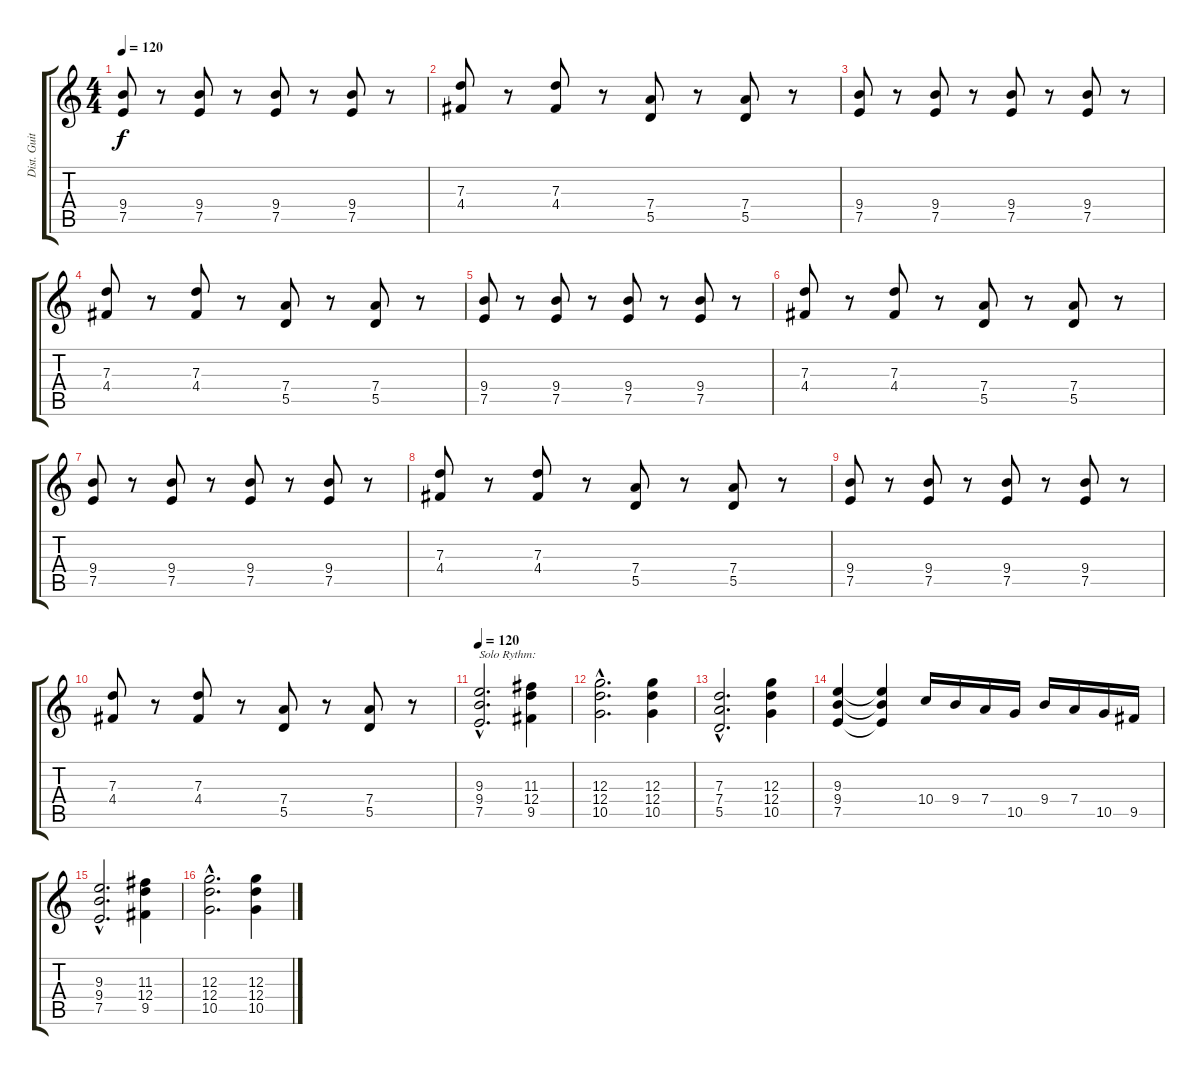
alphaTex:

\track ("Dist. Guitar 2" "Dist. Guit") {instrument distortionguitar}
\staff {score tabs}
\tuning (E4 B3 G3 D3 A2 E2) {hide}
\ts (4 4)
\tempo 120
\clef g2
\ks c
(9.4 7.5).8{dy f} r.8 (9.4 7.5).8 r.8 (9.4 7.5).8 r.8 (9.4 7.5).8 r.8 |
(7.3 4.4).8 r.8 (7.3 4.4).8 r.8 (7.4 5.5).8 r.8 (7.4 5.5).8 r.8 |
(9.4 7.5).8 r.8 (9.4 7.5).8 r.8 (9.4 7.5).8 r.8 (9.4 7.5).8 r.8 |
(7.3 4.4).8 r.8 (7.3 4.4).8 r.8 (7.4 5.5).8 r.8 (7.4 5.5).8 r.8 |
(9.4 7.5).8 r.8 (9.4 7.5).8 r.8 (9.4 7.5).8 r.8 (9.4 7.5).8 r.8 |
(7.3 4.4).8 r.8 (7.3 4.4).8 r.8 (7.4 5.5).8 r.8 (7.4 5.5).8 r.8 |
(9.4 7.5).8 r.8 (9.4 7.5).8 r.8 (9.4 7.5).8 r.8 (9.4 7.5).8 r.8 |
(7.3 4.4).8 r.8 (7.3 4.4).8 r.8 (7.4 5.5).8 r.8 (7.4 5.5).8 r.8 |
(9.4 7.5).8 r.8 (9.4 7.5).8 r.8 (9.4 7.5).8 r.8 (9.4 7.5).8 r.8 |
(7.3 4.4).8 r.8 (7.3 4.4).8 r.8 (7.4 5.5).8 r.8 (7.4 5.5).8 r.8 |
\tempo 120
(9.3{hac} 9.4{hac} 7.5{hac}).2{d txt "Solo Rythm:"} (11.3 12.4 9.5).4 |
(12.3{hac} 12.4{hac} 10.5{hac}).2{d} (12.3 12.4 10.5).4 |
(7.3{hac} 7.4{hac} 5.5{hac}).2{d} (12.3 12.4 10.5).4 |
(9.3 9.4 7.5).4 (9.3{t} 9.4{t} 7.5{t}).4 10.4.16 9.4.16 7.4.16 10.5.16 9.4.16 7.4.16 10.5.16 9.5.16 |
(9.3{hac} 9.4{hac} 7.5{hac}).2{d} (11.3 12.4 9.5).4 |
(12.3{hac} 12.4{hac} 10.5{hac}).2{d} (12.3 12.4 10.5).4
